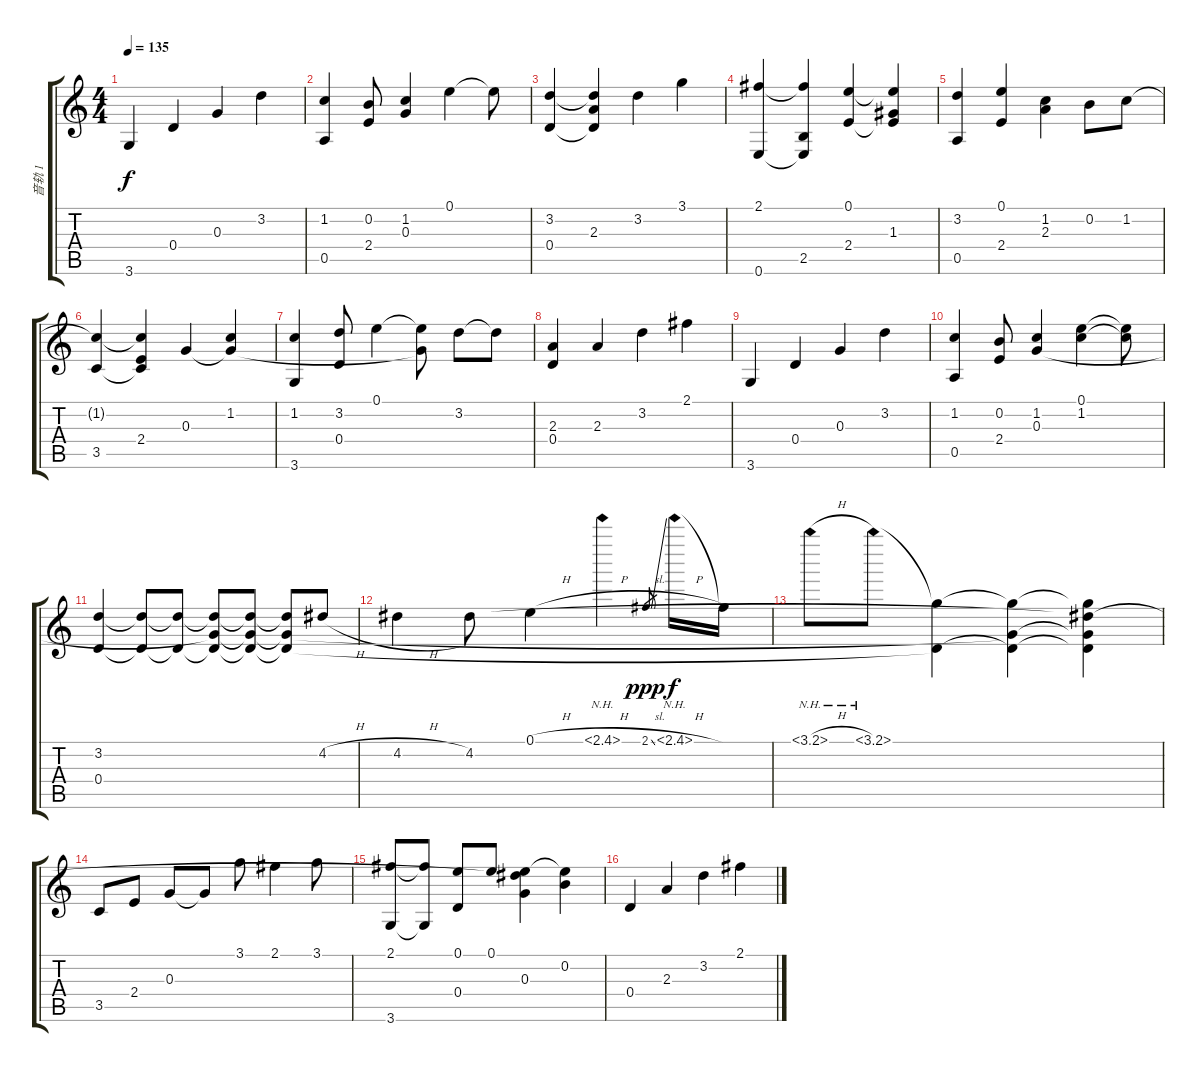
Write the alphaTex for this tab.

\track ("音轨 1" "音轨 1") {instrument acousticguitarnylon}
\staff {score tabs}
\tuning (E4 B3 G3 D3 A2 E2) {hide}
\ts (4 4)
\tempo 135
\clef g2
\ks c
3.6.4{dy f} 0.4.4 0.3.4 3.2.4 |
(1.2 0.5).4 (0.2 2.4).8 (1.2 0.3).4 0.1.4 0.1{t}.8 |
(3.2 0.4).4 (3.2{t} 2.3 0.4{t}).4 3.2.4 3.1.4 |
(2.1 0.6).4 (2.1{t} 2.5 0.6{t}).4 (0.1 2.4).4 (0.1{t} 1.3 2.4{t}).4 |
(3.2 0.5).4 (0.1 2.4).4 (1.2 2.3).4 0.2.8 1.2.8 |
(1.2{t} 3.5).4 (1.2{t} 2.4 3.5{t}).4 0.3.4 (1.2 0.3{t}).4 |
(1.2 3.6).4 (3.2 0.4).8 0.1.4 (0.1{t} 0.3{t}).8 3.2.8 3.2{t}.8 |
(2.3 0.4).4 2.3.4 3.2.4 2.1.4 |
3.6.4 0.4.4 0.3.4 3.2.4 |
(1.2 0.5).4 (0.2 2.4).8 (1.2 0.3).4 (0.1 1.2).4 (0.1{t} 1.2{t}).8 |
(3.2 0.4).4 (3.2{t} 0.4{t}).8 (3.2{t} 0.4{t}).8 (3.2{t} 0.3{t} 0.4{t}).8 (3.2{t} 0.3{t} 0.4{t}).8 (3.2{t} 0.3{t} 0.4{t}).8 4.2{h}.8 |
4.2{h}.4 4.2.8 0.1{h}.4 2.1{nh h}.4 2.1{sl}.8{gr dy ppp} 2.1{nh h}.16{dy f} 2.1{t}.16 |
3.1{nh h}.8 3.1{nh}.8 (3.1{t} 0.4{t}).4 (3.1{t} 0.3{t} 0.4{t}).4 (3.1{t} 4.2{t} 0.3{t} 0.4{t}).4 |
3.5.8 2.4.8 0.3.8 0.3{t}.8 3.1.8 2.1.4 3.1.8 |
(2.1 3.6).8 (2.1{t} 3.6{t}).8 (0.1 0.4).8 0.1.8 (0.1{t} 4.2{t} 0.3).4 (0.1{t} 0.2).4 |
0.4.4 2.3.4 3.2.4 2.1.4
